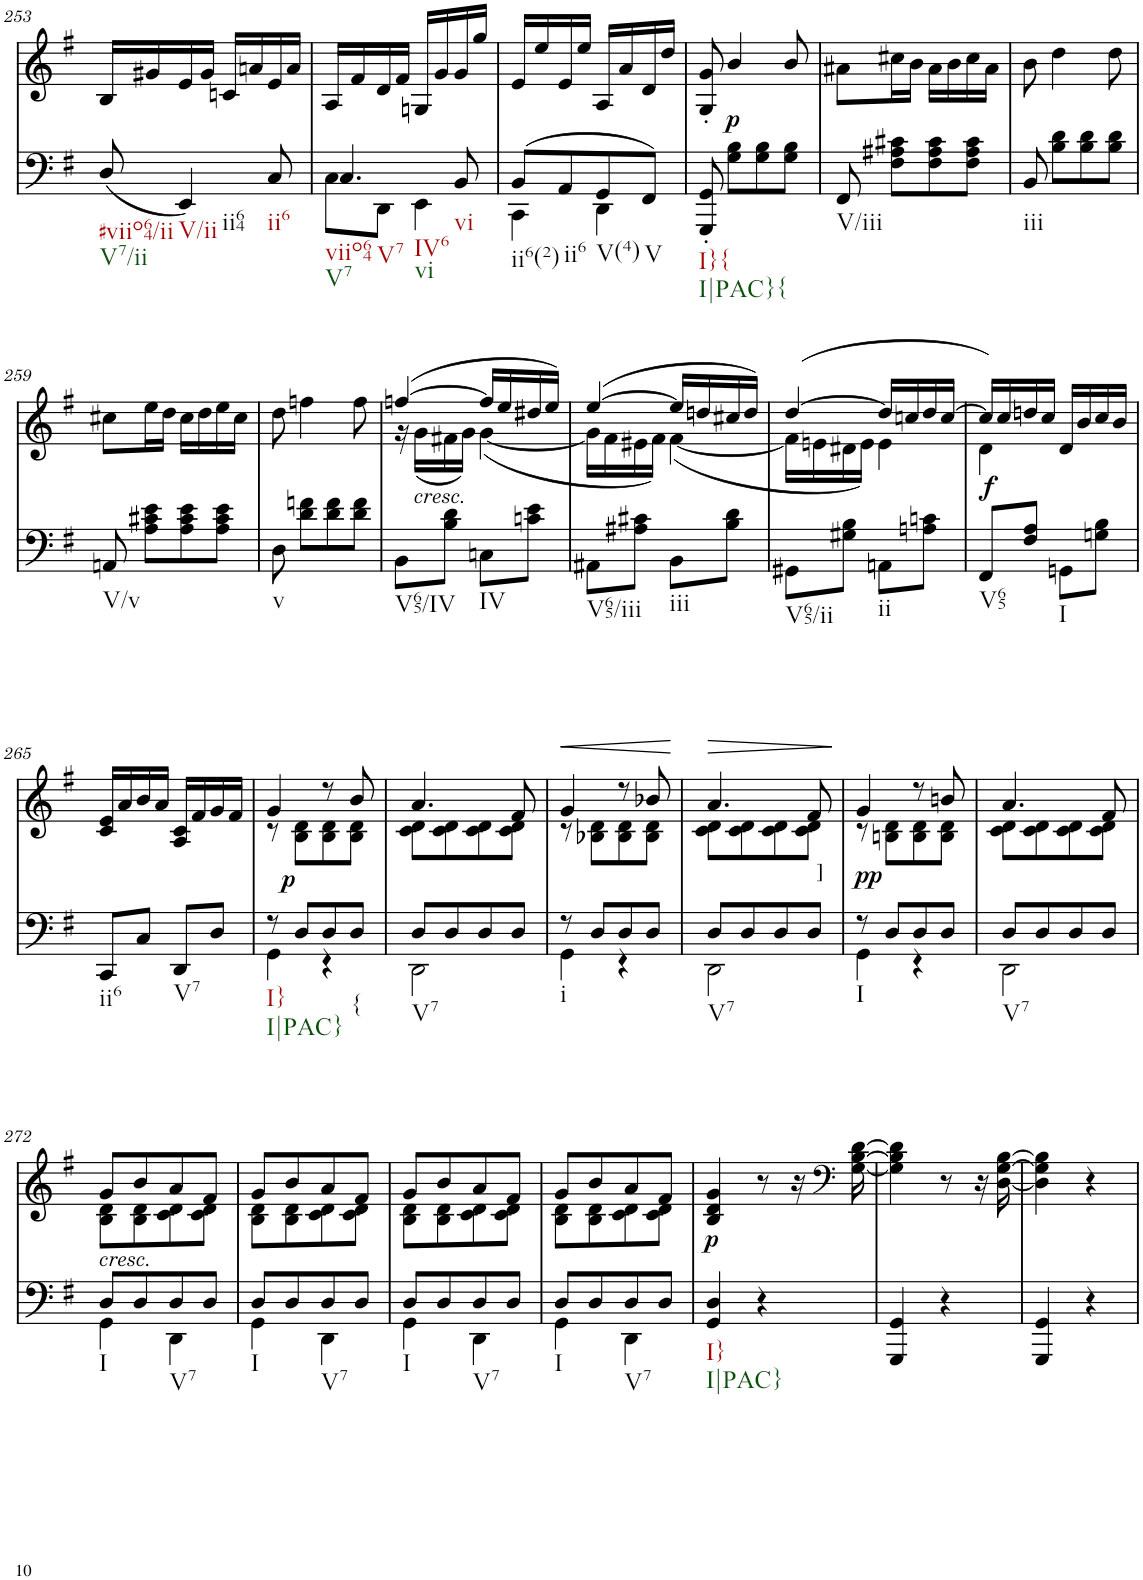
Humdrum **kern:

**kern	**dynam	**kern	**text	**dynam
*part2	*part2	*part1	*part1	*part1
*staff2	*staff2	*staff1	*staff1	*staff1
*I"piano	*	*I"piano	*	*
*I'Pno	*	*I'Pno	*	*
!!LO:PB:g=z
*clefF4	*	*clefG2	*	*
*k[f#]	*	*k[f#]	*	*
*G:	*	*G:	*	*
*M2/4	*	*M2/4	*	*
=253	=253	=253	=253	=253
!LO:TX:b:t=#viio64/ii	!	!	!	!
!LO:TX:b:t=V7/ii	!	!	!	!
(8D/	.	16B/LL	.	.
.	.	16g#X/	.	.
!LO:TX:b:t=V/ii	!	!	!	!
!LO:TX:b:t=ii64	!	!	!	!
4EE/)	.	16e/	.	.
.	.	16g#/JJ	.	.
.	.	16cn/LL	.	.
.	.	16an/	.	.
!LO:TX:b:t=ii6	!	!	!	!
8C/	.	16e/	.	.
.	.	16a/JJ	.	.
=254	=254	=254	=254	=254
*^	*	*	*	*
!LO:TX:b:t=viio64	!	!	!	!	!
!LO:TX:b:t=V7	!	!	!	!	!
!LO:TX:b:t=V7	!	!	!	!	!
!LO:TX:b:t=IV6	!	!	!	!	!
!LO:TX:b:t=vi	!	!	!	!	!
4.C/	8C\L	.	16A/LL	.	.
.	.	.	16f#/	.	.
.	8DD\J	.	16d/	.	.
.	.	.	16f#/JJ	.	.
.	4EE\	.	16Gn/LL	.	.
.	.	.	16g/	.	.
!LO:TX:b:t=vi	!	!	!	!	!
8BB/	.	.	16g/	.	.
.	.	.	16gg/JJ	.	.
=255	=255	=255	=255	=255	=255
!LO:TX:b:t=ii6(2)	!	!	!	!	!
(8BB/L	4CC\	.	16e/LL	.	.
.	.	.	16ee/	.	.
!LO:TX:b:t=ii6	!	!	!	!	!
8AA/	.	.	16e/	.	.
.	.	.	16ee/JJ	.	.
!LO:TX:b:t=V(4)	!	!	!	!	!
8GG/	4DD\	.	16A/LL	.	.
.	.	.	16a/	.	.
!LO:TX:b:t=V	!	!	!	!	!
8FF#/J)	.	.	16d/	.	.
.	.	.	16dd/JJ	.	.
*v	*v	*	*	*	*
=256	=256	=256	=256	=256
!LO:TX:b:t=I}{	!	!	!	!
!LO:TX:b:t=I|PAC}{	!	!	!	!
8GGG/' 8GG/'	.	8G/' 8g/'	.	.
!	!	!	!LO:LY:b	!LO:DY:b
8G\ 8B\L	.	4b/	p	p
8G\ 8B\	.	.	.	.
8G\ 8B\J	.	8b/	.	.
=257	=257	=257	=257	=257
!LO:TX:b:t=V/iii	!	!	!	!
8FF#/	.	8a#X\L	.	.
8F#\ 8A#X\ 8c#X\L	.	16cc#X\L	.	.
.	.	16b\JJ	.	.
8F#\ 8A#\ 8c#\	.	16a#\LL	.	.
.	.	16b\	.	.
8F#\ 8A#\ 8c#\J	.	16cc#\	.	.
.	.	16a#\JJ	.	.
=258	=258	=258	=258	=258
!LO:TX:b:t=iii	!	!	!	!
8BB/	.	8b\	.	.
8B\ 8d\L	.	4dd\	.	.
8B\ 8d\	.	.	.	.
8B\ 8d\J	.	8dd\	.	.
!!LO:LB:g=z
=259	=259	=259	=259	=259
!LO:TX:b:t=V/v	!	!	!	!
8AAn/	.	8cc#X\L	.	.
8A\ 8c#X\ 8e\L	.	16ee\L	.	.
.	.	16dd\JJ	.	.
8A\ 8c#\ 8e\	.	16cc#\LL	.	.
.	.	16dd\	.	.
8A\ 8c#\ 8e\J	.	16ee\	.	.
.	.	16cc#\JJ	.	.
=260	=260	=260	=260	=260
!LO:TX:b:t=v	!	!	!	!
8D\	.	8dd\	.	.
8d\ 8fn\L	.	4ffn\	.	.
8d\ 8f\	.	.	.	.
8d\ 8f\J	.	8ff\	.	.
=261	=261	=261	=261	=261
*	*	*^	*	*
!LO:TX:b:t=V65/IV	!	!	!	!	!
8BB\L	.	([4ffn/	16r	.	.
!	!	!	!LO:TX:b:i:t=cresc.	!	!
.	.	.	(16g\LL	.	.
8B\ 8d\J	.	.	16f#X\	.	.
!	!	!	!	!LO:LY:b	!
.	.	.	16g\JJ)	<	.
!LO:TX:b:t=IV	!	!	!	!	!
8Cn\L	.	16ff/LL]	([4g\	.	.
.	.	16ee/	.	.	.
8cn\ 8e\J	.	16dd#X/	.	.	.
.	.	16ee/JJ)	.	.	.
=262	=262	=262	=262	=262	=262
!LO:TX:b:t=V65/iii	!	!	!	!	!
8AA#X\L	.	([4ee/	16g\LL]	.	.
.	.	.	16f#\	.	.
8A#X\ 8c#X\J	.	.	16e#X\	.	.
.	.	.	16f#\JJ)	.	.
!LO:TX:b:t=iii	!	!	!	!	!
8BB\L	.	16ee/LL]	([4f#\	.	.
.	.	16ddn/	.	.	.
8B\ 8d\J	.	16cc#X/	.	.	.
.	.	16dd/JJ)	.	.	.
=263	=263	=263	=263	=263	=263
!LO:TX:b:t=V65/ii	!	!	!	!	!
8GG#X\L	.	([4dd/	16f#\LL]	.	.
.	.	.	16en\	.	.
8G#X\ 8B\J	.	.	16d#X\	.	.
.	.	.	16e\JJ)	.	.
!LO:TX:b:t=ii	!	!	!	!	!
8AAn\L	.	16dd/LL]	4e\	.	.
.	.	16ccn/	.	.	.
8An\ 8cn\J	.	16dd/	.	.	.
.	.	[16cc/JJ	.	.	.
=264	=264	=264	=264	=264	=264
!LO:TX:b:t=V65	!	!	!	!	!
!	!LO:DY:a	!	!	!LO:LY:b	!
8FF#/L	f	16cc/LL])	4d\	f	.
.	.	16cc/	.	.	.
8F#/ 8A/J	.	16ddn/	.	.	.
.	.	16cc/JJ	.	.	.
!LO:TX:b:t=I	!	!	!	!	!
8GGn\L	.	16d/LL	4ryy	.	.
.	.	16b/	.	.	.
8Gn\ 8B\J	.	16cc/	.	.	.
.	.	16b/JJ	.	.	.
*	*	*v	*v	*	*
!!LO:LB:g=z
=265	=265	=265	=265	=265
!LO:TX:b:t=ii6	!	!	!	!
8CC/L	.	16c/ 16e/LL	.	.
.	.	16a/	.	.
8C/J	.	16b/	.	.
.	.	16a/JJ	.	.
!LO:TX:b:t=V7	!	!	!	!
8DD/L	.	16A/ 16c/LL	.	.
.	.	16f#/	.	.
8D/J	.	16g/	.	.
.	.	16f#/JJ	.	.
=266	=266	=266	=266	=266
*^	*	*^	*	*
!LO:TX:b:t=I}	!	!	!	!	!	!
!LO:TX:b:t=I|PAC}	!	!	!	!	!	!
!	!	!	!	!	!LO:LY:a	!
8r	4GG\	.	4g/	8r	p	.
!	!	!LO:DY:a	!	!	!	!
8D/L	.	p	.	8B\ 8d\L	.	.
8D/	4r	.	8r	8B\ 8d\	.	.
!LO:TX:b:t={	!	!	!	!	!	!
8D/J	.	.	8b/	8B\ 8d\J	.	.
=267	=267	=267	=267	=267	=267	=267
!LO:TX:b:t=V7	!	!	!	!	!	!
8D/L	2DD\	.	4.a/	8c\ 8d\L	.	.
8D/	.	.	.	8c\ 8d\	.	.
8D/	.	.	.	8c\ 8d\	.	.
8D/J	.	.	8f#/	8c\ 8d\J	.	.
=268	=268	=268	=268	=268	=268	=268
!LO:TX:b:t=i	!	!	!	!	!	!
!	!	!	!	!	!LO:LY:a	!LO:HP:b
8r	4GG\	.	4g/	8r	<	<
8D/L	.	.	.	8B-X\ 8d\L	.	.
8D/	4r	.	8r	8B-\ 8d\	.	.
!	!	!	!	!	!LO:LY:b	!
8D/J	.	.	8b-X/	8B-\ 8d\J	[	.
*v	*v	*	*	*	*	*
*	*	*v	*v	*	*
.	.	.	.	[
=269	=269	=269	=269	=269
*^	*	*	*	*
!LO:TX:b:t=V7	!	!	!	!	!
!	!	!	!	!LO:LY:b	!LO:HP:b
*	*	*	*^	*	*
8D/L	2DD\	.	4.a/	8c\ 8d\L	>	>
8D/	.	.	.	8c\ 8d\	.	.
8D/	.	.	.	8c\ 8d\	.	.
!	!	!	!	!	!LO:LY:b	!
8D/J	.	.	8f#/	8c\ 8d\J	]	.
*v	*v	*	*	*	*	*
*	*	*v	*v	*	*
.	.	.	.	]
=270	=270	=270	=270	=270
*^	*	*^	*	*
!LO:TX:b:t=I	!	!	!	!	!	!
!	!	!	!	!	!LO:LY:a	!
8r	4GG\	.	4g/	8r	pp	.
!	!	!LO:DY:a	!	!	!	!
8D/L	.	pp	.	8Bn\ 8d\L	.	.
8D/	4r	.	8r	8B\ 8d\	.	.
8D/J	.	.	8bn/	8B\ 8d\J	.	.
=271	=271	=271	=271	=271	=271	=271
!LO:TX:b:t=V7	!	!	!	!	!	!
8D/L	2DD\	.	4.a/	8c\ 8d\L	.	.
8D/	.	.	.	8c\ 8d\	.	.
8D/	.	.	.	8c\ 8d\	.	.
8D/J	.	.	8f#/	8c\ 8d\J	.	.
!!LO:LB:g=z	!!
=272	=272	=272	=272	=272	=272	=272
!	!	!	!LO:TX:b:i:t=cresc.	!	!	!
!LO:TX:b:t=I	!	!	!	!	!	!
8D/L	4GG\	.	8g/L	8B\ 8d\L	.	.
!	!	!	!	!	!LO:LY:b	!
8D/	.	.	8b/	8B\ 8d\	<	.
!LO:TX:b:t=V7	!	!	!	!	!	!
8D/	4DD\	.	8a/	8c\ 8d\	.	.
8D/J	.	.	8f#/J	8c\ 8d\J	.	.
=273	=273	=273	=273	=273	=273	=273
!LO:TX:b:t=I	!	!	!	!	!	!
8D/L	4GG\	.	8g/L	8B\ 8d\L	.	.
8D/	.	.	8b/	8B\ 8d\	.	.
!LO:TX:b:t=V7	!	!	!	!	!	!
8D/	4DD\	.	8a/	8c\ 8d\	.	.
8D/J	.	.	8f#/J	8c\ 8d\J	.	.
=274	=274	=274	=274	=274	=274	=274
!LO:TX:b:t=I	!	!	!	!	!	!
8D/L	4GG\	.	8g/L	8B\ 8d\L	.	.
8D/	.	.	8b/	8B\ 8d\	.	.
!LO:TX:b:t=V7	!	!	!	!	!	!
8D/	4DD\	.	8a/	8c\ 8d\	.	.
8D/J	.	.	8f#/J	8c\ 8d\J	.	.
=275	=275	=275	=275	=275	=275	=275
!LO:TX:b:t=I	!	!	!	!	!	!
8D/L	4GG\	.	8g/L	8B\ 8d\L	.	.
8D/	.	.	8b/	8B\ 8d\	.	.
!LO:TX:b:t=V7	!	!	!	!	!	!
8D/	4DD\	.	8a/	8c\ 8d\	.	.
8D/J	.	.	8f#/J	8c\ 8d\J	.	.
*v	*v	*	*	*	*	*
=276	=276	=276	=276	=276	=276
!LO:TX:b:t=I}	!	!	!	!	!
!LO:TX:b:t=I|PAC}	!	!	!	!	!
!	!	!	!	!LO:LY:b	!LO:DY:b
*	*	*v	*v	*	*
4GG/ 4D/	.	4B/ 4d/ 4g/	p	p
4r	.	8r	.	.
.	.	16r	.	.
*	*	*clefF4	*	*
.	.	[16G\ [16B\ [16d\	.	.
=277	=277	=277	=277	=277
4GGG/ 4GG/	.	4G\] 4B\] 4d\]	.	.
4r	.	8r	.	.
.	.	16r	.	.
.	.	[16D\ [16G\ [16B\	.	.
=278	=278	=278	=278	=278
4GGG/ 4GG/	.	4D\] 4G\] 4B\]	.	.
4r	.	4r	.	.
=	=	=	=	=
*-	*-	*-	*-	*-
